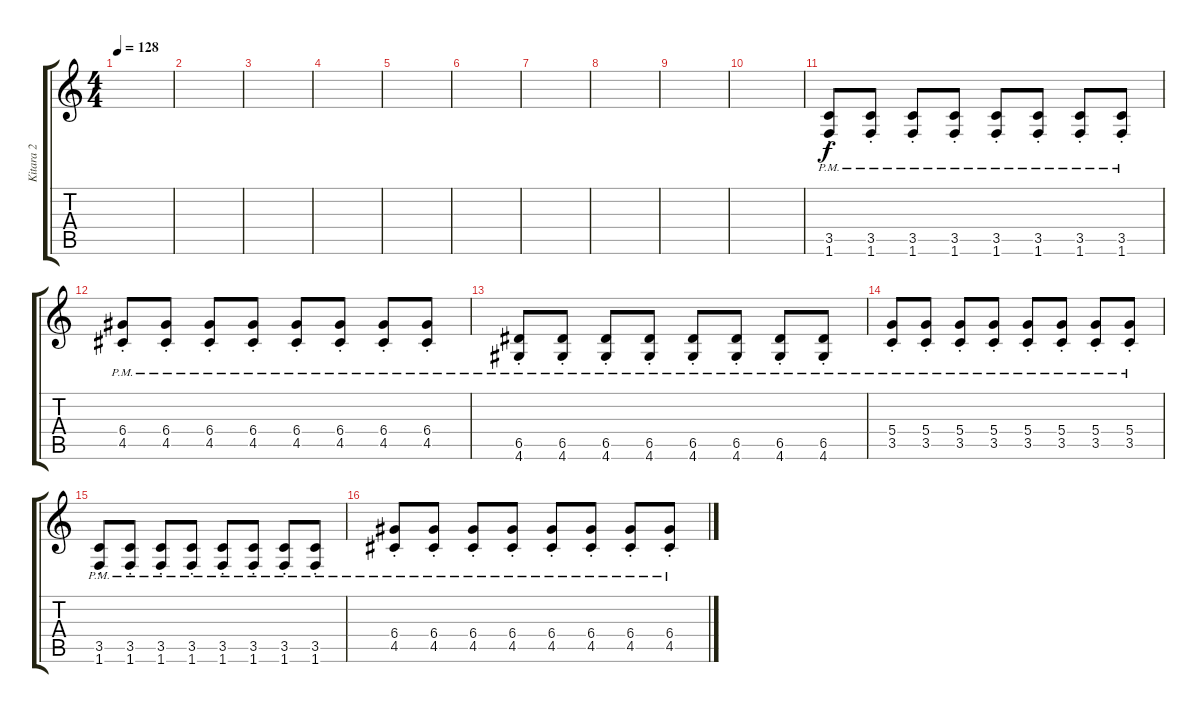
\track ("Kitara 2" "Kitara 2") {instrument distortionguitar}
\staff {score tabs}
\tuning (E4 B3 G3 D3 A2 E2) {hide}
\ts (4 4)
\tempo 128
\clef g2
\ks aminor
|
|
|
|
|
|
|
|
|
|
(3.5{pm st} 1.6{pm st}).8 (3.5{pm st} 1.6{pm st}).8 (3.5{pm st} 1.6{pm st}).8 (3.5{pm st} 1.6{st}).8 (3.5{pm st} 1.6{pm st}).8 (3.5{pm st} 1.6{pm st}).8 (3.5{pm st} 1.6{pm st}).8 (3.5{pm st} 1.6{pm st}).8 |
(6.4{pm st} 4.5{pm st}).8 (6.4{pm st} 4.5{pm st}).8 (6.4{pm st} 4.5{pm st}).8 (6.4{pm st} 4.5{pm st}).8 (6.4{pm st} 4.5{pm st}).8 (6.4{pm st} 4.5{pm st}).8 (6.4{pm st} 4.5{pm st}).8 (6.4{pm st} 4.5{pm st}).8 |
(6.5{pm st} 4.6{pm st}).8 (6.5{pm st} 4.6{pm st}).8 (6.5{pm st} 4.6{pm st}).8 (6.5{pm st} 4.6{st}).8 (6.5{pm st} 4.6{pm st}).8 (6.5{pm st} 4.6{pm st}).8 (6.5{pm st} 4.6{pm st}).8 (6.5{pm st} 4.6{pm st}).8 |
(5.4{pm st} 3.5{pm st}).8 (5.4{pm st} 3.5{pm st}).8 (5.4{pm st} 3.5{pm st}).8 (5.4{pm st} 3.5{pm st}).8 (5.4{pm st} 3.5{pm st}).8 (5.4{pm st} 3.5{pm st}).8 (5.4{pm st} 3.5{pm st}).8 (5.4{pm st} 3.5{pm st}).8 |
(3.5{pm st} 1.6{pm st}).8 (3.5{pm st} 1.6{pm st}).8 (3.5{pm st} 1.6{pm st}).8 (3.5{pm st} 1.6{st}).8 (3.5{pm st} 1.6{pm st}).8 (3.5{pm st} 1.6{pm st}).8 (3.5{pm st} 1.6{pm st}).8 (3.5{pm st} 1.6{pm st}).8 |
(6.4{pm st} 4.5{pm st}).8 (6.4{pm st} 4.5{pm st}).8 (6.4{pm st} 4.5{pm st}).8 (6.4{pm st} 4.5{pm st}).8 (6.4{pm st} 4.5{pm st}).8 (6.4{pm st} 4.5{pm st}).8 (6.4{pm st} 4.5{pm st}).8 (6.4{pm st} 4.5{pm st}).8
